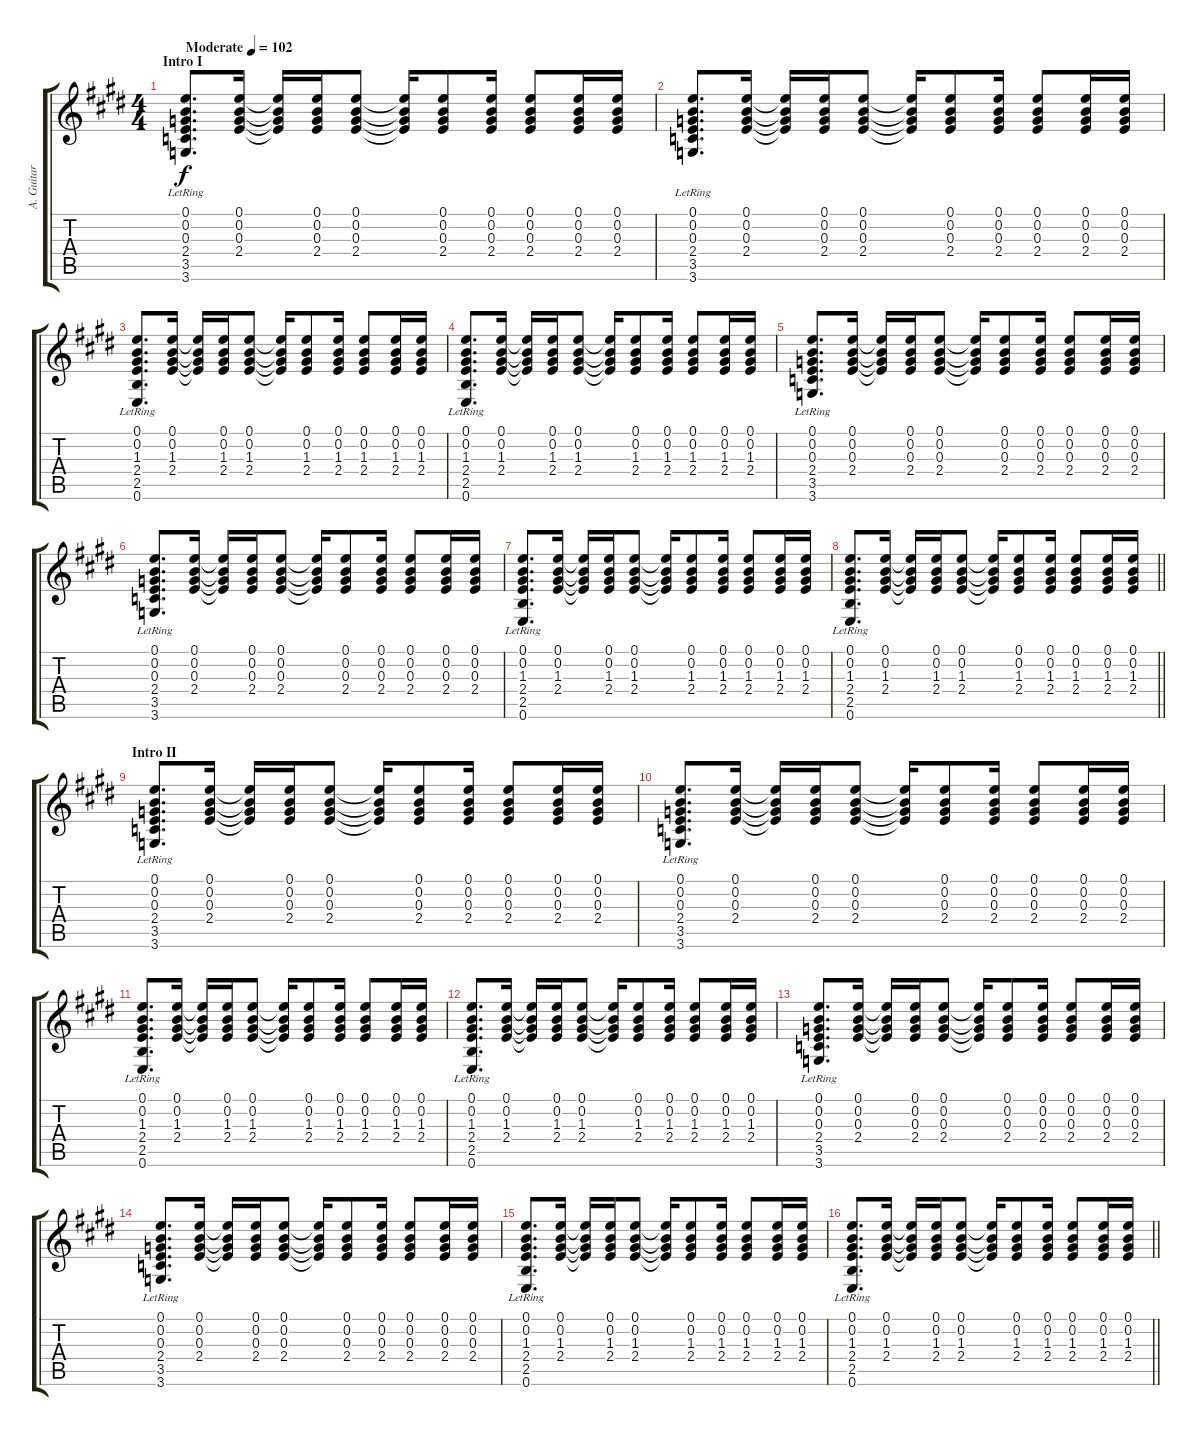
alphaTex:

\track ("A. Guitar I" "A. Guitar ") {instrument acousticguitarsteel}
\staff {score tabs}
\tuning (E4 B3 G3 D3 A2 E2) {hide}
\ts (4 4)
\section ("" "Intro I")
\tempo (102 "Moderate")
\clef g2
\ks e
(0.1{lr} 0.2{lr} 0.3{lr} 2.4{lr} 3.5{lr} 3.6{lr}).8{d dy f instrument acousticguitarsteel} (0.1 0.2 0.3 2.4).16 (0.1{t} 0.2{t} 0.3{t} 2.4{t}).16 (0.1 0.2 0.3 2.4).16 (0.1 0.2 0.3 2.4).8 (0.1{t} 0.2{t} 0.3{t} 2.4{t}).16 (0.1 0.2 0.3 2.4).8 (0.1 0.2 0.3 2.4).16 (0.1 0.2 0.3 2.4).8 (0.1 0.2 0.3 2.4).16 (0.1 0.2 0.3 2.4).16 |
(0.1{lr} 0.2{lr} 0.3{lr} 2.4{lr} 3.5{lr} 3.6{lr}).8{d} (0.1 0.2 0.3 2.4).16 (0.1{t} 0.2{t} 0.3{t} 2.4{t}).16 (0.1 0.2 0.3 2.4).16 (0.1 0.2 0.3 2.4).8 (0.1{t} 0.2{t} 0.3{t} 2.4{t}).16 (0.1 0.2 0.3 2.4).8 (0.1 0.2 0.3 2.4).16 (0.1 0.2 0.3 2.4).8 (0.1 0.2 0.3 2.4).16 (0.1 0.2 0.3 2.4).16 |
(0.1{lr} 0.2{lr} 1.3{lr} 2.4{lr} 2.5{lr} 0.6{lr}).8{d} (0.1 0.2 1.3 2.4).16 (0.1{t} 0.2{t} 1.3{t} 2.4{t}).16 (0.1 0.2 1.3 2.4).16 (0.1 0.2 1.3 2.4).8 (0.1{t} 0.2{t} 1.3{t} 2.4{t}).16 (0.1 0.2 1.3 2.4).8 (0.1 0.2 1.3 2.4).16 (0.1 0.2 1.3 2.4).8 (0.1 0.2 1.3 2.4).16 (0.1 0.2 1.3 2.4).16 |
(0.1{lr} 0.2{lr} 1.3{lr} 2.4{lr} 2.5{lr} 0.6{lr}).8{d} (0.1 0.2 1.3 2.4).16 (0.1{t} 0.2{t} 1.3{t} 2.4{t}).16 (0.1 0.2 1.3 2.4).16 (0.1 0.2 1.3 2.4).8 (0.1{t} 0.2{t} 1.3{t} 2.4{t}).16 (0.1 0.2 1.3 2.4).8 (0.1 0.2 1.3 2.4).16 (0.1 0.2 1.3 2.4).8 (0.1 0.2 1.3 2.4).16 (0.1 0.2 1.3 2.4).16 |
(0.1{lr} 0.2{lr} 0.3{lr} 2.4{lr} 3.5{lr} 3.6{lr}).8{d} (0.1 0.2 0.3 2.4).16 (0.1{t} 0.2{t} 0.3{t} 2.4{t}).16 (0.1 0.2 0.3 2.4).16 (0.1 0.2 0.3 2.4).8 (0.1{t} 0.2{t} 0.3{t} 2.4{t}).16 (0.1 0.2 0.3 2.4).8 (0.1 0.2 0.3 2.4).16 (0.1 0.2 0.3 2.4).8 (0.1 0.2 0.3 2.4).16 (0.1 0.2 0.3 2.4).16 |
(0.1{lr} 0.2{lr} 0.3{lr} 2.4{lr} 3.5{lr} 3.6{lr}).8{d} (0.1 0.2 0.3 2.4).16 (0.1{t} 0.2{t} 0.3{t} 2.4{t}).16 (0.1 0.2 0.3 2.4).16 (0.1 0.2 0.3 2.4).8 (0.1{t} 0.2{t} 0.3{t} 2.4{t}).16 (0.1 0.2 0.3 2.4).8 (0.1 0.2 0.3 2.4).16 (0.1 0.2 0.3 2.4).8 (0.1 0.2 0.3 2.4).16 (0.1 0.2 0.3 2.4).16 |
(0.1{lr} 0.2{lr} 1.3{lr} 2.4{lr} 2.5{lr} 0.6{lr}).8{d} (0.1 0.2 1.3 2.4).16 (0.1{t} 0.2{t} 1.3{t} 2.4{t}).16 (0.1 0.2 1.3 2.4).16 (0.1 0.2 1.3 2.4).8 (0.1{t} 0.2{t} 1.3{t} 2.4{t}).16 (0.1 0.2 1.3 2.4).8 (0.1 0.2 1.3 2.4).16 (0.1 0.2 1.3 2.4).8 (0.1 0.2 1.3 2.4).16 (0.1 0.2 1.3 2.4).16 |
\barLineRight lightlight
(0.1{lr} 0.2{lr} 1.3{lr} 2.4{lr} 2.5{lr} 0.6{lr}).8{d} (0.1 0.2 1.3 2.4).16 (0.1{t} 0.2{t} 1.3{t} 2.4{t}).16 (0.1 0.2 1.3 2.4).16 (0.1 0.2 1.3 2.4).8 (0.1{t} 0.2{t} 1.3{t} 2.4{t}).16 (0.1 0.2 1.3 2.4).8 (0.1 0.2 1.3 2.4).16 (0.1 0.2 1.3 2.4).8 (0.1 0.2 1.3 2.4).16 (0.1 0.2 1.3 2.4).16 |
\section ("" "Intro II")
(0.1{lr} 0.2{lr} 0.3{lr} 2.4{lr} 3.5{lr} 3.6{lr}).8{d} (0.1 0.2 0.3 2.4).16 (0.1{t} 0.2{t} 0.3{t} 2.4{t}).16 (0.1 0.2 0.3 2.4).16 (0.1 0.2 0.3 2.4).8 (0.1{t} 0.2{t} 0.3{t} 2.4{t}).16 (0.1 0.2 0.3 2.4).8 (0.1 0.2 0.3 2.4).16 (0.1 0.2 0.3 2.4).8 (0.1 0.2 0.3 2.4).16 (0.1 0.2 0.3 2.4).16 |
(0.1{lr} 0.2{lr} 0.3{lr} 2.4{lr} 3.5{lr} 3.6{lr}).8{d} (0.1 0.2 0.3 2.4).16 (0.1{t} 0.2{t} 0.3{t} 2.4{t}).16 (0.1 0.2 0.3 2.4).16 (0.1 0.2 0.3 2.4).8 (0.1{t} 0.2{t} 0.3{t} 2.4{t}).16 (0.1 0.2 0.3 2.4).8 (0.1 0.2 0.3 2.4).16 (0.1 0.2 0.3 2.4).8 (0.1 0.2 0.3 2.4).16 (0.1 0.2 0.3 2.4).16 |
(0.1{lr} 0.2{lr} 1.3{lr} 2.4{lr} 2.5{lr} 0.6{lr}).8{d} (0.1 0.2 1.3 2.4).16 (0.1{t} 0.2{t} 1.3{t} 2.4{t}).16 (0.1 0.2 1.3 2.4).16 (0.1 0.2 1.3 2.4).8 (0.1{t} 0.2{t} 1.3{t} 2.4{t}).16 (0.1 0.2 1.3 2.4).8 (0.1 0.2 1.3 2.4).16 (0.1 0.2 1.3 2.4).8 (0.1 0.2 1.3 2.4).16 (0.1 0.2 1.3 2.4).16 |
(0.1{lr} 0.2{lr} 1.3{lr} 2.4{lr} 2.5{lr} 0.6{lr}).8{d} (0.1 0.2 1.3 2.4).16 (0.1{t} 0.2{t} 1.3{t} 2.4{t}).16 (0.1 0.2 1.3 2.4).16 (0.1 0.2 1.3 2.4).8 (0.1{t} 0.2{t} 1.3{t} 2.4{t}).16 (0.1 0.2 1.3 2.4).8 (0.1 0.2 1.3 2.4).16 (0.1 0.2 1.3 2.4).8 (0.1 0.2 1.3 2.4).16 (0.1 0.2 1.3 2.4).16 |
(0.1{lr} 0.2{lr} 0.3{lr} 2.4{lr} 3.5{lr} 3.6{lr}).8{d} (0.1 0.2 0.3 2.4).16 (0.1{t} 0.2{t} 0.3{t} 2.4{t}).16 (0.1 0.2 0.3 2.4).16 (0.1 0.2 0.3 2.4).8 (0.1{t} 0.2{t} 0.3{t} 2.4{t}).16 (0.1 0.2 0.3 2.4).8 (0.1 0.2 0.3 2.4).16 (0.1 0.2 0.3 2.4).8 (0.1 0.2 0.3 2.4).16 (0.1 0.2 0.3 2.4).16 |
(0.1{lr} 0.2{lr} 0.3{lr} 2.4{lr} 3.5{lr} 3.6{lr}).8{d} (0.1 0.2 0.3 2.4).16 (0.1{t} 0.2{t} 0.3{t} 2.4{t}).16 (0.1 0.2 0.3 2.4).16 (0.1 0.2 0.3 2.4).8 (0.1{t} 0.2{t} 0.3{t} 2.4{t}).16 (0.1 0.2 0.3 2.4).8 (0.1 0.2 0.3 2.4).16 (0.1 0.2 0.3 2.4).8 (0.1 0.2 0.3 2.4).16 (0.1 0.2 0.3 2.4).16 |
(0.1{lr} 0.2{lr} 1.3{lr} 2.4{lr} 2.5{lr} 0.6{lr}).8{d} (0.1 0.2 1.3 2.4).16 (0.1{t} 0.2{t} 1.3{t} 2.4{t}).16 (0.1 0.2 1.3 2.4).16 (0.1 0.2 1.3 2.4).8 (0.1{t} 0.2{t} 1.3{t} 2.4{t}).16 (0.1 0.2 1.3 2.4).8 (0.1 0.2 1.3 2.4).16 (0.1 0.2 1.3 2.4).8 (0.1 0.2 1.3 2.4).16 (0.1 0.2 1.3 2.4).16 |
\barLineRight lightlight
(0.1{lr} 0.2{lr} 1.3{lr} 2.4{lr} 2.5{lr} 0.6{lr}).8{d} (0.1 0.2 1.3 2.4).16 (0.1{t} 0.2{t} 1.3{t} 2.4{t}).16 (0.1 0.2 1.3 2.4).16 (0.1 0.2 1.3 2.4).8 (0.1{t} 0.2{t} 1.3{t} 2.4{t}).16 (0.1 0.2 1.3 2.4).8 (0.1 0.2 1.3 2.4).16 (0.1 0.2 1.3 2.4).8 (0.1 0.2 1.3 2.4).16 (0.1 0.2 1.3 2.4).16
